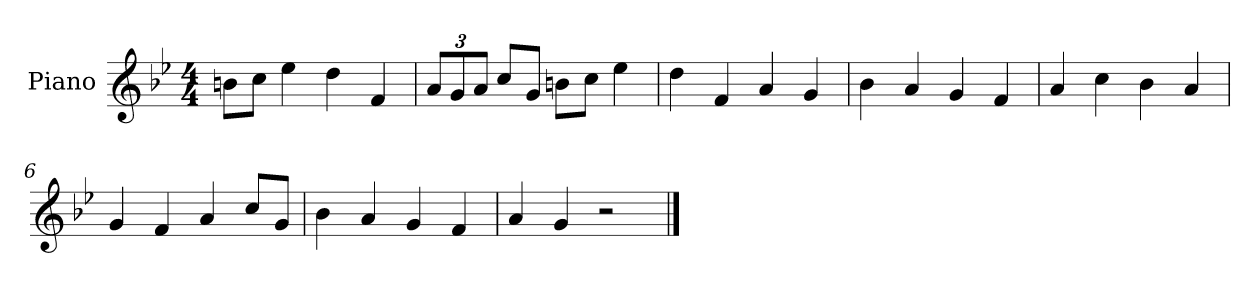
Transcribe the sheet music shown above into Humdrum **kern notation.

**kern
*part1
*staff1
*I"Piano
*I'P-no
*clefG2
*k[b-e-]
*M4/4
*MM90
=1
8bn\L
8cc\J
4ee-\
4dd\
4f/
=2
*Xbrackettup
12a/L
12g/
12a/J
8cc/L
8g/J
8bn\L
8cc\J
4ee-\
=3
4dd\
4f/
4a/
4g/
=4
4b-\
4a/
4g/
4f/
=5
4a/
4cc\
4b-\
4a/
=6
4g/
4f/
4a/
8cc/L
8g/J
=7
4b-\
4a/
4g/
4f/
!!LO:LB:g=z
=8
4a/
4g/
2r
==
*-
